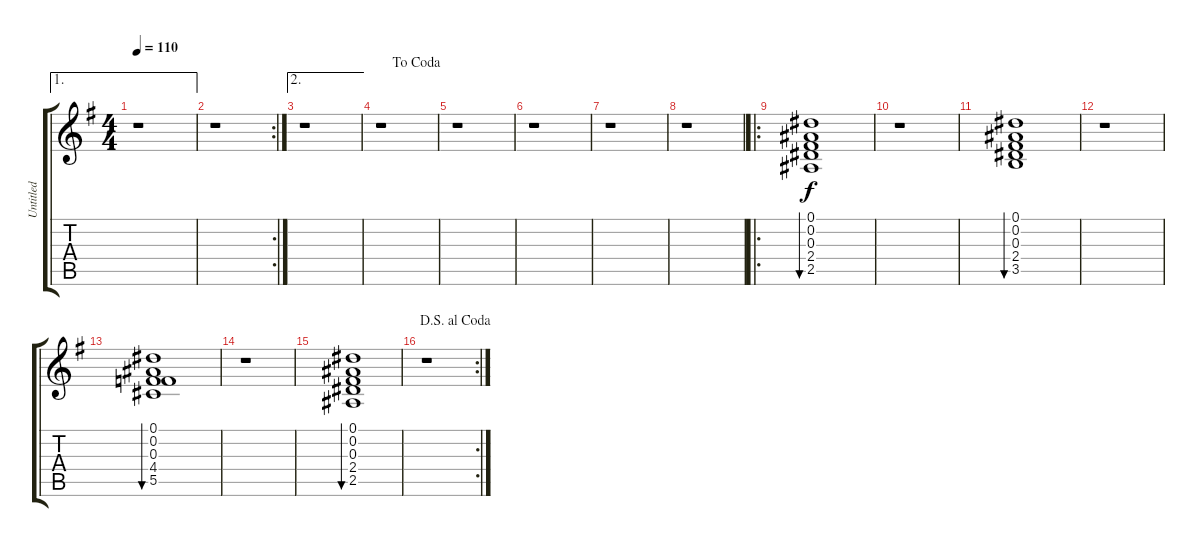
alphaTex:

\track ("Untitled" "Untitled") {instrument acousticguitarnylon}
\staff {score tabs}
\tuning (Eb4 Bb3 Gb3 Db3 Ab2 Eb2) {hide}
\ae 1
\ts (4 4)
\tempo 110
\clef g2
\ks g
r.1{dy f} |
\rc 2
r.1 |
\ae 2
r.1 |
\jump dacoda
r.1 |
r.1 |
r.1 |
r.1 |
r.1 |
\ro
(0.1 0.2 0.3 2.4 2.5).1{bu 30} |
r.1 |
(0.1 0.2 0.3 2.4 3.5).1{bu 30} |
r.1 |
(0.1 0.2 0.3 4.4 5.5).1{bu 30} |
r.1 |
(0.1 0.2 0.3 2.4 2.5).1{bu 30} |
\rc 2
\jump dalsegnoalcoda
r.1
